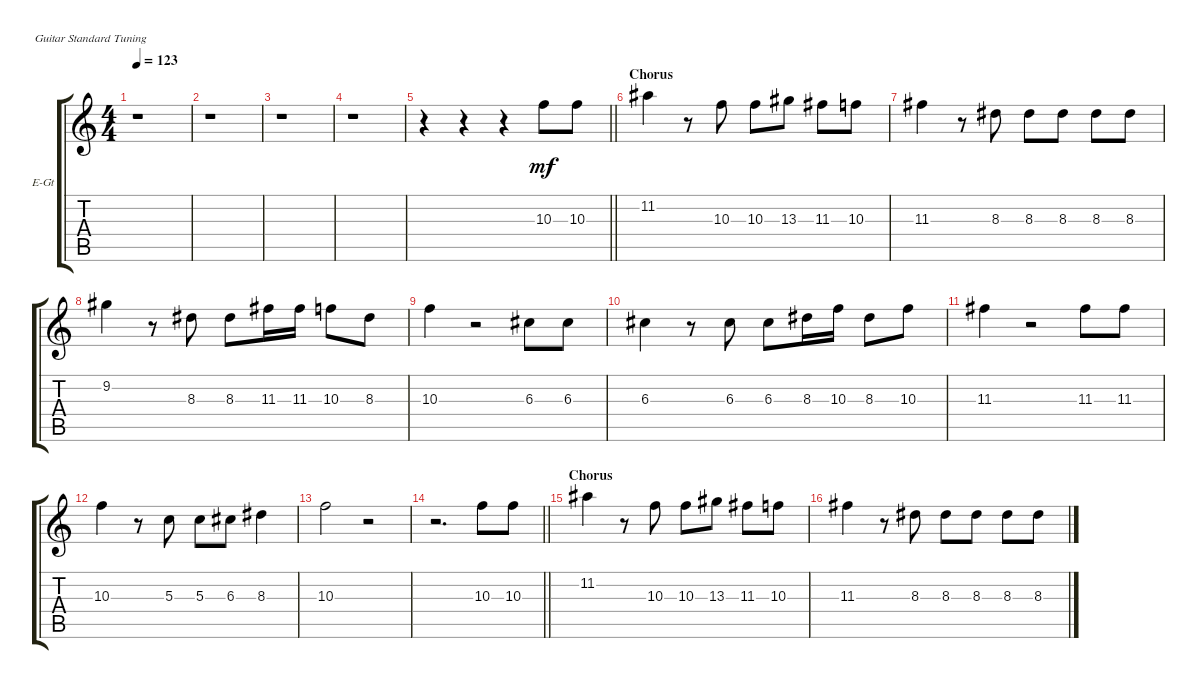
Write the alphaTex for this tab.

\defaultSystemsLayout 4
\bracketExtendMode groupsimilarinstruments
\firstSystemTrackNameOrientation horizontal
\otherSystemsTrackNameOrientation horizontal
\track ("Vocal" "E-Gt") {instrument acousticguitarnylon}
\staff {score tabs}
\tuning (E4 B3 G3 D3 A2 E2)
\ts (4 4)
\tempo 123
\clef g2
\scale
0.333333
\ks c
r.1{dy mf} |
\scale
0.333333 r.1 |
\scale
0.333333 r.1 |
\scale
0.333333 r.1 |
\scale
0.333333
\barLineRight lightlight
r.4 r.4 r.4 10.3.8 10.3.8 |
\section ("" "Chorus")
\scale
0.333333 11.2.4 r.8 10.3.8 10.3.8 13.3.8 11.3.8 10.3.8 |
\scale
0.333333 11.3.4 r.8 8.3.8 8.3.8 8.3.8 8.3.8 8.3.8 |
\scale
0.333333 9.2.4 r.8 8.3.8 8.3.8 11.3.16 11.3.16 10.3.8 8.3.8 |
\scale
0.333333 10.3.4 r.2 6.3.8 6.3.8 |
\scale
0.333333 6.3.4 r.8 6.3.8 6.3.8 8.3.16 10.3.16 8.3.8 10.3.8 |
\scale
0.333333 11.3.4 r.2 11.3.8 11.3.8 |
\scale
0.333333 10.3.4 r.8 5.3.8 5.3.8 6.3.8 8.3.4 |
\scale
0.333333 10.3.2 r.2 |
\scale
0.333333
\barLineRight lightlight
r.2{d} 10.3.8 10.3.8 |
\section ("" "Chorus")
\scale
0.333333 11.2.4 r.8 10.3.8 10.3.8 13.3.8 11.3.8 10.3.8 |
\scale
0.333333 11.3.4 r.8 8.3.8 8.3.8 8.3.8 8.3.8 8.3.8
